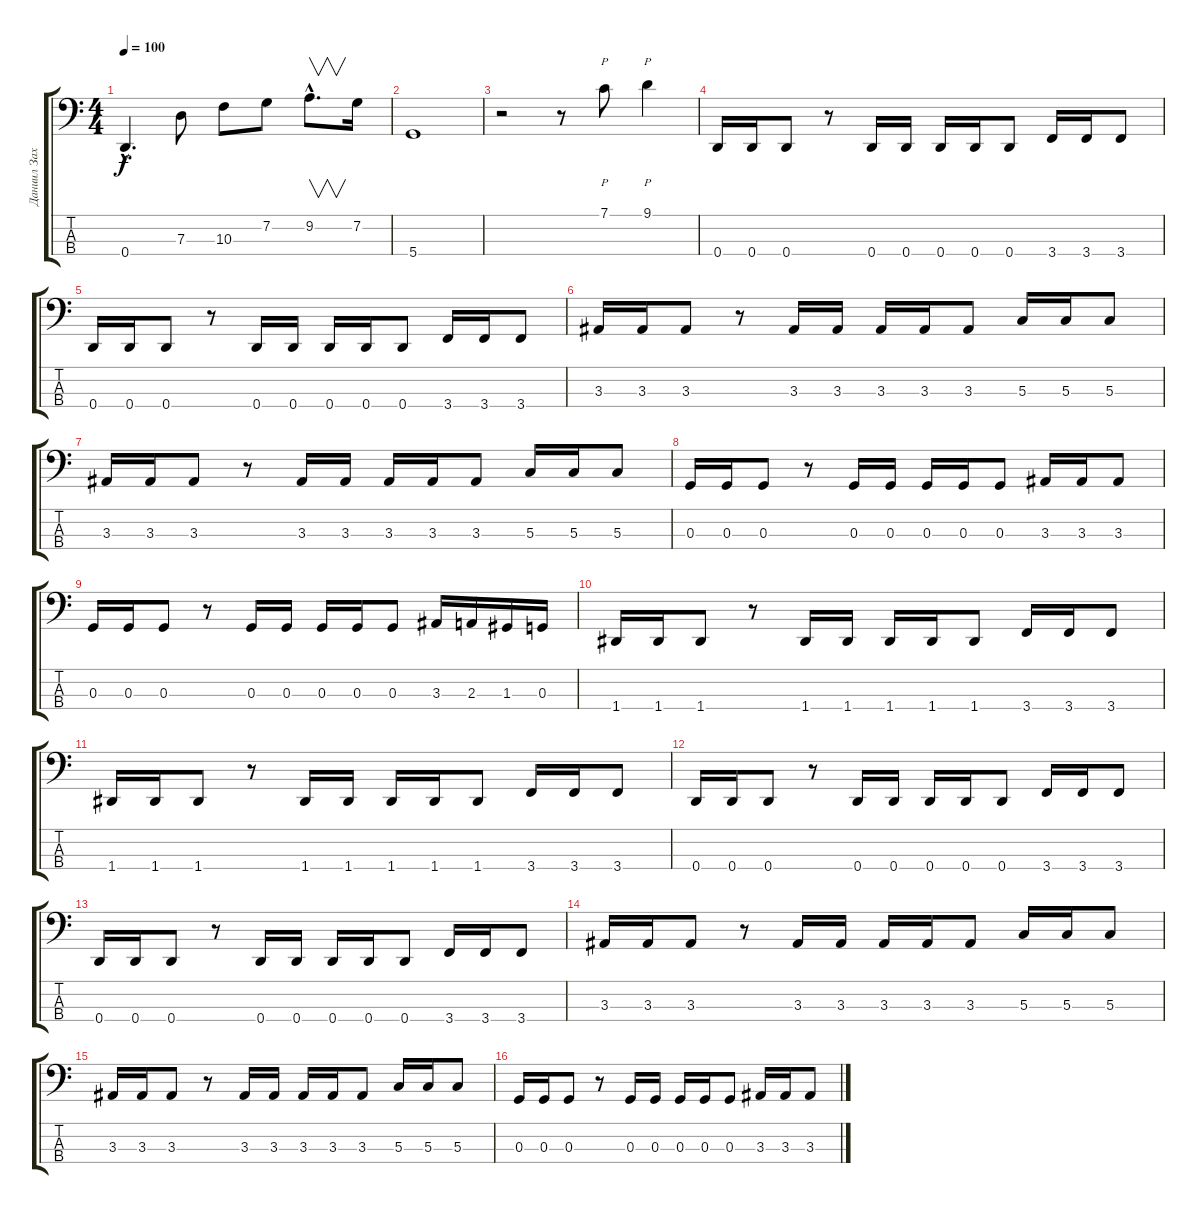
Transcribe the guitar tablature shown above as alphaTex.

\track ("Даниил Захаренков" "Даниил Зах") {instrument electricbasspick}
\staff {score tabs}
\tuning (F2 C2 G1 D1) {hide}
\ts (4 4)
\tempo 100
\clef f4
\ks c
0.4{hac t}.4{d dy f} 7.3.8 10.3.8 7.2.8 9.2{hac}.8{v d} 7.2.16 |
5.4.1 |
r.2 r.8 7.1.8{p instrument slapbass1} 9.1.4{p} |
0.4.16{instrument electricbasspick} 0.4.16 0.4.8 r.8 0.4.16 0.4.16 0.4.16 0.4.16 0.4.8 3.4.16 3.4.16 3.4.8 |
0.4.16 0.4.16 0.4.8 r.8 0.4.16 0.4.16 0.4.16 0.4.16 0.4.8 3.4.16 3.4.16 3.4.8 |
3.3.16 3.3.16 3.3.8 r.8 3.3.16 3.3.16 3.3.16 3.3.16 3.3.8 5.3.16 5.3.16 5.3.8 |
3.3.16 3.3.16 3.3.8 r.8 3.3.16 3.3.16 3.3.16 3.3.16 3.3.8 5.3.16 5.3.16 5.3.8 |
0.3.16 0.3.16 0.3.8 r.8 0.3.16 0.3.16 0.3.16 0.3.16 0.3.8 3.3.16 3.3.16 3.3.8 |
0.3.16 0.3.16 0.3.8 r.8 0.3.16 0.3.16 0.3.16 0.3.16 0.3.8 3.3.16 2.3.16 1.3.16 0.3.16 |
1.4.16 1.4.16 1.4.8 r.8 1.4.16 1.4.16 1.4.16 1.4.16 1.4.8 3.4.16 3.4.16 3.4.8 |
1.4.16 1.4.16 1.4.8 r.8 1.4.16 1.4.16 1.4.16 1.4.16 1.4.8 3.4.16 3.4.16 3.4.8 |
0.4.16 0.4.16 0.4.8 r.8 0.4.16 0.4.16 0.4.16 0.4.16 0.4.8 3.4.16 3.4.16 3.4.8 |
0.4.16 0.4.16 0.4.8 r.8 0.4.16 0.4.16 0.4.16 0.4.16 0.4.8 3.4.16 3.4.16 3.4.8 |
3.3.16 3.3.16 3.3.8 r.8 3.3.16 3.3.16 3.3.16 3.3.16 3.3.8 5.3.16 5.3.16 5.3.8 |
3.3.16 3.3.16 3.3.8 r.8 3.3.16 3.3.16 3.3.16 3.3.16 3.3.8 5.3.16 5.3.16 5.3.8 |
0.3.16 0.3.16 0.3.8 r.8 0.3.16 0.3.16 0.3.16 0.3.16 0.3.8 3.3.16 3.3.16 3.3.8
